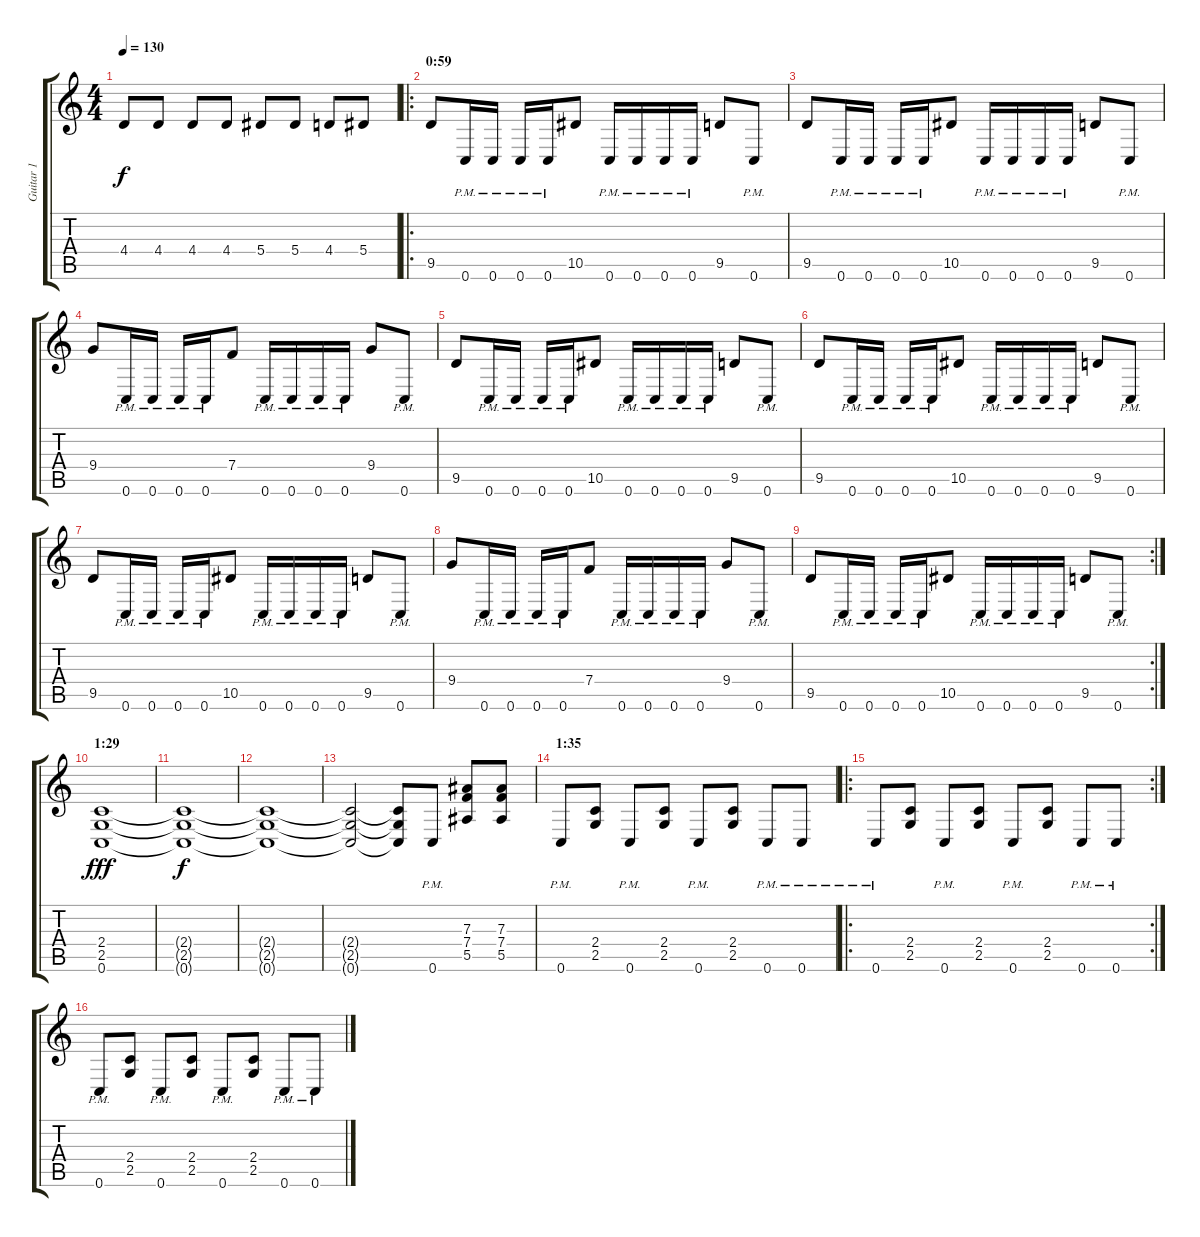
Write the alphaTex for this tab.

\track ("Guitar 1" "Guitar 1") {instrument distortionguitar}
\staff {score tabs}
\tuning (C4 G3 Eb3 Bb2 F2 C2) {hide}
\ts (4 4)
\tempo 130
\clef g2
\ks c
4.4.8{dy f} 4.4.8 4.4.8 4.4.8 5.4.8 5.4.8 4.4.8 5.4.8 |
\ro
\section ("" "0:59")
9.5.8{instrument distortionguitar} 0.6{pm}.16 0.6{pm}.16 0.6{pm}.16 0.6{pm}.16 10.5.8 0.6{pm}.16 0.6{pm}.16 0.6{pm}.16 0.6{pm}.16 9.5.8 0.6{pm}.8 |
9.5.8 0.6{pm}.16 0.6{pm}.16 0.6{pm}.16 0.6{pm}.16 10.5.8 0.6{pm}.16 0.6{pm}.16 0.6{pm}.16 0.6{pm}.16 9.5.8 0.6{pm}.8 |
9.4.8 0.6{pm}.16 0.6{pm}.16 0.6{pm}.16 0.6{pm}.16 7.4.8 0.6{pm}.16 0.6{pm}.16 0.6{pm}.16 0.6{pm}.16 9.4.8 0.6{pm}.8 |
9.5.8 0.6{pm}.16 0.6{pm}.16 0.6{pm}.16 0.6{pm}.16 10.5.8 0.6{pm}.16 0.6{pm}.16 0.6{pm}.16 0.6{pm}.16 9.5.8 0.6{pm}.8 |
9.5.8 0.6{pm}.16 0.6{pm}.16 0.6{pm}.16 0.6{pm}.16 10.5.8 0.6{pm}.16 0.6{pm}.16 0.6{pm}.16 0.6{pm}.16 9.5.8 0.6{pm}.8 |
9.5.8 0.6{pm}.16 0.6{pm}.16 0.6{pm}.16 0.6{pm}.16 10.5.8 0.6{pm}.16 0.6{pm}.16 0.6{pm}.16 0.6{pm}.16 9.5.8 0.6{pm}.8 |
9.4.8 0.6{pm}.16 0.6{pm}.16 0.6{pm}.16 0.6{pm}.16 7.4.8 0.6{pm}.16 0.6{pm}.16 0.6{pm}.16 0.6{pm}.16 9.4.8 0.6{pm}.8 |
\rc 2
9.5.8 0.6{pm}.16 0.6{pm}.16 0.6{pm}.16 0.6{pm}.16 10.5.8 0.6{pm}.16 0.6{pm}.16 0.6{pm}.16 0.6{pm}.16 9.5.8 0.6{pm}.8 |
\section ("" "1:29")
(2.4 2.5 0.6).1{dy fff} |
(2.4{t} 2.5{t} 0.6{t}).1{dy f} |
(2.4{t} 2.5{t} 0.6{t}).1 |
(2.4{t} 2.5{t} 0.6{t}).2 (2.4{t} 2.5{t} 0.6{t}).8 0.6{pm}.8 (7.3 7.4 5.5).8 (7.3 7.4 5.5).8 |
\section ("" "1:35")
0.6{pm}.8 (2.4 2.5).8 0.6{pm}.8 (2.4 2.5).8 0.6{pm}.8 (2.4 2.5).8 0.6{pm}.8 0.6{pm}.8 |
\ro
\rc 2
0.6{pm}.8 (2.4 2.5).8 0.6{pm}.8 (2.4 2.5).8 0.6{pm}.8 (2.4 2.5).8 0.6{pm}.8 0.6{pm}.8 |
0.6{pm}.8 (2.4 2.5).8 0.6{pm}.8 (2.4 2.5).8 0.6{pm}.8 (2.4 2.5).8 0.6{pm}.8 0.6{pm}.8
